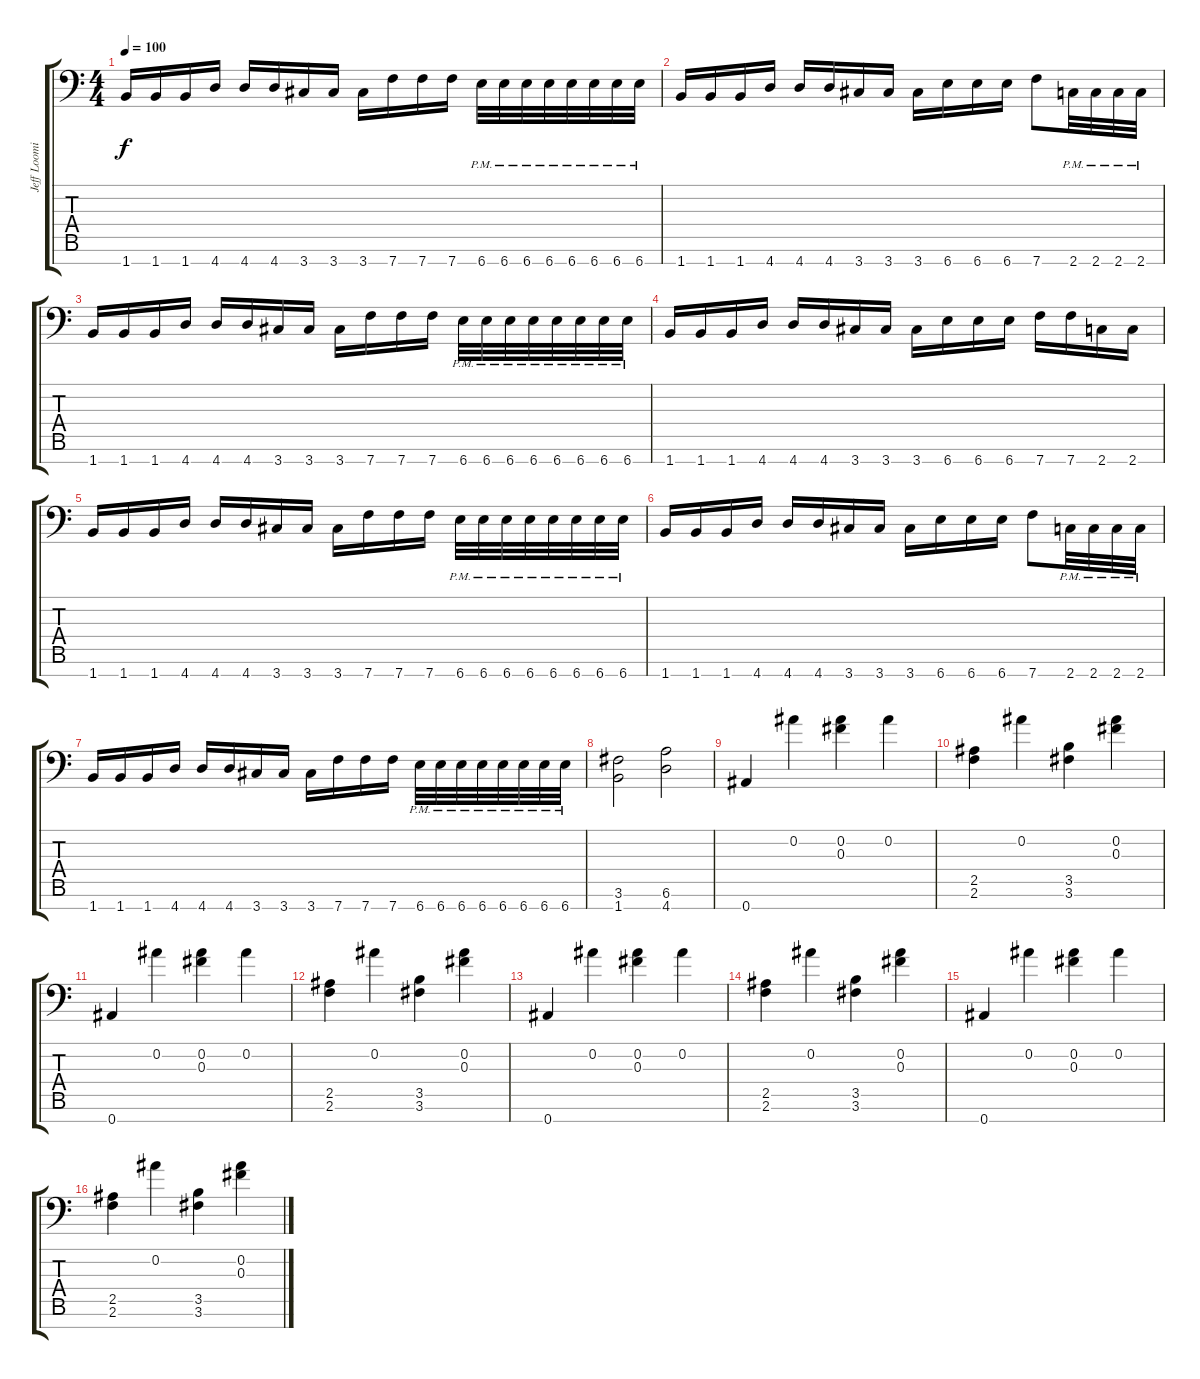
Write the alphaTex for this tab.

\track ("Jeff Loomis" "Jeff Loomi") {instrument distortionguitar}
\staff {score tabs}
\tuning (Eb4 Bb3 Gb3 Db3 Ab2 Eb2 Bb1) {hide}
\ts (4 4)
\tempo 100
\clef f4
\ks c
1.7.16{dy f} 1.7.16 1.7.16 4.7.16 4.7.16 4.7.16 3.7.16 3.7.16 3.7.16 7.7.16 7.7.16 7.7.16 6.7{pm}.32 6.7{pm}.32 6.7{pm}.32 6.7{pm}.32 6.7{pm}.32 6.7{pm}.32 6.7{pm}.32 6.7{pm}.32 |
1.7.16 1.7.16 1.7.16 4.7.16 4.7.16 4.7.16 3.7.16 3.7.16 3.7.16 6.7.16 6.7.16 6.7.16 7.7.8 2.7{pm}.32 2.7{pm}.32 2.7{pm}.32 2.7{pm}.32 |
1.7.16 1.7.16 1.7.16 4.7.16 4.7.16 4.7.16 3.7.16 3.7.16 3.7.16 7.7.16 7.7.16 7.7.16 6.7{pm}.32 6.7{pm}.32 6.7{pm}.32 6.7{pm}.32 6.7{pm}.32 6.7{pm}.32 6.7{pm}.32 6.7{pm}.32 |
1.7.16 1.7.16 1.7.16 4.7.16 4.7.16 4.7.16 3.7.16 3.7.16 3.7.16 6.7.16 6.7.16 6.7.16 7.7.16 7.7.16 2.7.16 2.7.16 |
1.7.16 1.7.16 1.7.16 4.7.16 4.7.16 4.7.16 3.7.16 3.7.16 3.7.16 7.7.16 7.7.16 7.7.16 6.7{pm}.32 6.7{pm}.32 6.7{pm}.32 6.7{pm}.32 6.7{pm}.32 6.7{pm}.32 6.7{pm}.32 6.7{pm}.32 |
1.7.16 1.7.16 1.7.16 4.7.16 4.7.16 4.7.16 3.7.16 3.7.16 3.7.16 6.7.16 6.7.16 6.7.16 7.7.8 2.7{pm}.32 2.7{pm}.32 2.7{pm}.32 2.7{pm}.32 |
1.7.16 1.7.16 1.7.16 4.7.16 4.7.16 4.7.16 3.7.16 3.7.16 3.7.16 7.7.16 7.7.16 7.7.16 6.7{pm}.32 6.7{pm}.32 6.7{pm}.32 6.7{pm}.32 6.7{pm}.32 6.7{pm}.32 6.7{pm}.32 6.7{pm}.32 |
(3.6 1.7).2 (6.6 4.7).2 |
0.7.4 0.2.4 (0.2 0.3).4 0.2.4 |
(2.5 2.6).4 0.2.4 (3.5 3.6).4 (0.2 0.3).4 |
0.7.4 0.2.4 (0.2 0.3).4 0.2.4 |
(2.5 2.6).4 0.2.4 (3.5 3.6).4 (0.2 0.3).4 |
0.7.4 0.2.4 (0.2 0.3).4 0.2.4 |
(2.5 2.6).4 0.2.4 (3.5 3.6).4 (0.2 0.3).4 |
0.7.4 0.2.4 (0.2 0.3).4 0.2.4 |
(2.5 2.6).4 0.2.4 (3.5 3.6).4 (0.2 0.3).4
